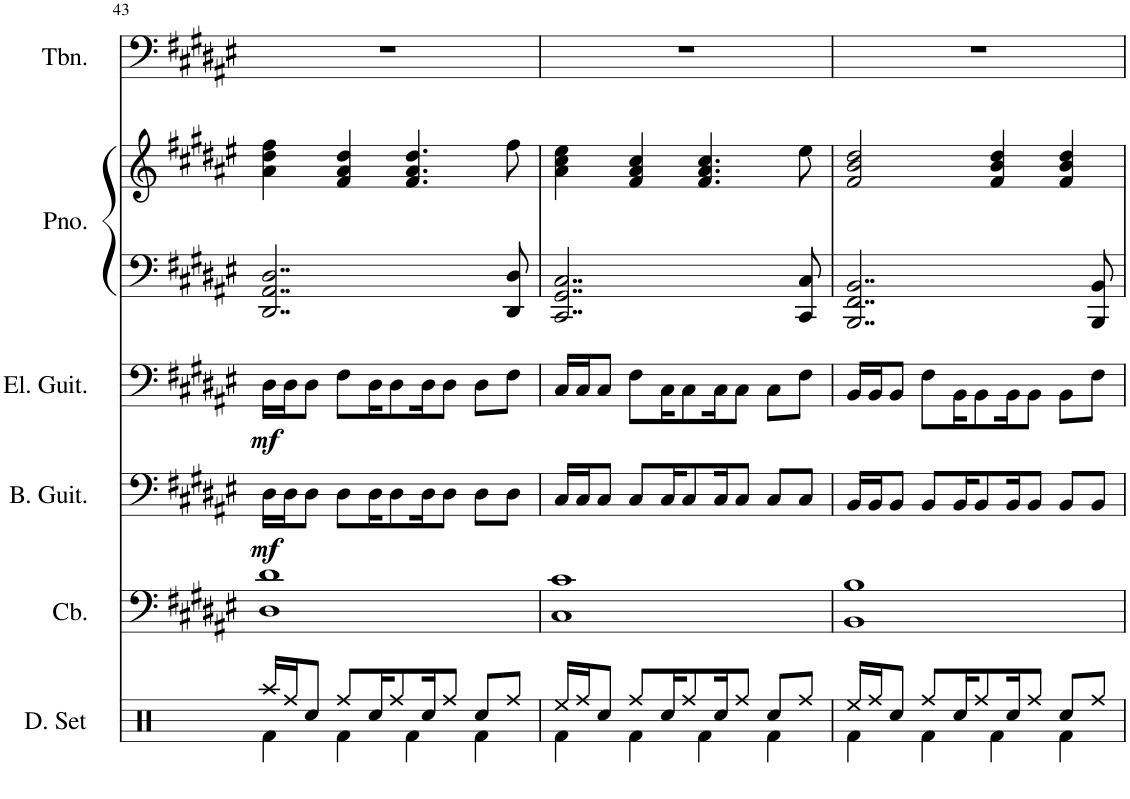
**kern	**kern	**kern	**dynam	**kern	**dynam	**kern	**kern	**kern
*part6	*part5	*part4	*part4	*part3	*part3	*part2	*part2	*part1
*staff7	*staff6	*staff5	*staff5	*staff4	*staff4	*staff3	*staff2	*staff1
*I"Drumset	*I"Contrabass	*I"Bass Guitar	*	*I"Electric Guitar	*	*I"Piano	*	*I"Trombone
*I'D. Set	*I'Cb.	*I'B. Guit.	*	*I'El. Guit.	*	*I'Pno.	*	*I'Tbn.
!!LO:PB:g=z
*clefX	*clefF4	*clefF4	*	*clefF4	*	*clefF4	*clefG2	*clefF4
*	*Trd7c12	*Trd7c12	*	*	*	*	*	*
*k[]	*k[f#c#g#d#a#e#]	*k[f#c#g#d#a#e#]	*	*k[f#c#g#d#a#e#]	*	*k[f#c#g#d#a#e#]	*k[f#c#g#d#a#e#]	*k[f#c#g#d#a#e#]
*M4/4	*M4/4	*M4/4	*	*M4/4	*	*M4/4	*M4/4	*M4/4
=43	=43	=43	=43	=43	=43	=43	=43	=43
*^	*	*	*	*	*	*	*	*
!	!	!	!	!LO:DY:b	!	!LO:DY:b	!	!	!
16Raa/LL	4Rf\	1D# 1d#	16D#\LL	mf	16D#\LL	mf	2..DD#/ 2..AA#/ 2..D#/	4a#\ 4dd#\ 4ff#\	1r
16Rff/J	.	.	16D#\J	.	16D#\J	.	.	.	.
8Rcc/J	.	.	8D#\J	.	8D#\J	.	.	.	.
8Rff/L	4Rf\	.	8D#\L	.	8F#\L	.	.	4f#/ 4a#/ 4dd#/	.
16Rcc/K	.	.	16D#\K	.	16D#\K	.	.	.	.
8Rff/	.	.	8D#\	.	8D#\	.	.	.	.
.	4Rf\	.	.	.	.	.	.	4.f#/ 4.a#/ 4.dd#/	.
16Rcc/K	.	.	16D#\K	.	16D#\K	.	.	.	.
8Rff/J	.	.	8D#\J	.	8D#\J	.	.	.	.
8Rcc/L	4Rf\	.	8D#\L	.	8D#\L	.	.	.	.
8Rff/J	.	.	8D#\J	.	8F#\J	.	8DD#/ 8D#/	8ff#\	.
=44	=44	=44	=44	=44	=44	=44	=44	=44	=44
16Ree/LL	4Rf\	1C# 1c#	16C#/LL	.	16C#/LL	.	2..CC#/ 2..GG#/ 2..C#/	4a#\ 4cc#\ 4ee#\	1r
16Rff/J	.	.	16C#/J	.	16C#/J	.	.	.	.
8Rcc/J	.	.	8C#/J	.	8C#/J	.	.	.	.
8Rff/L	4Rf\	.	8C#/L	.	8F#\L	.	.	4f#/ 4a#/ 4cc#/	.
16Rcc/K	.	.	16C#/K	.	16C#\K	.	.	.	.
8Rff/	.	.	8C#/	.	8C#\	.	.	.	.
.	4Rf\	.	.	.	.	.	.	4.f#/ 4.a#/ 4.cc#/	.
16Rcc/K	.	.	16C#/K	.	16C#\K	.	.	.	.
8Rff/J	.	.	8C#/J	.	8C#\J	.	.	.	.
8Rcc/L	4Rf\	.	8C#/L	.	8C#\L	.	.	.	.
8Rff/J	.	.	8C#/J	.	8F#\J	.	8CC#/ 8C#/	8ee#\	.
=45	=45	=45	=45	=45	=45	=45	=45	=45	=45
16Ree/LL	4Rf\	1BB 1B	16BB/LL	.	16BB/LL	.	2..BBB/ 2..FF#/ 2..BB/	2f#/ 2b/ 2dd#/	1r
16Rff/J	.	.	16BB/J	.	16BB/J	.	.	.	.
8Rcc/J	.	.	8BB/J	.	8BB/J	.	.	.	.
8Rff/L	4Rf\	.	8BB/L	.	8F#\L	.	.	.	.
16Rcc/K	.	.	16BB/K	.	16BB\K	.	.	.	.
8Rff/	.	.	8BB/	.	8BB\	.	.	.	.
.	4Rf\	.	.	.	.	.	.	4f#/ 4b/ 4dd#/	.
16Rcc/K	.	.	16BB/K	.	16BB\K	.	.	.	.
8Rff/J	.	.	8BB/J	.	8BB\J	.	.	.	.
8Rcc/L	4Rf\	.	8BB/L	.	8BB\L	.	.	4f#/ 4b/ 4dd#/	.
8Rff/J	.	.	8BB/J	.	8F#\J	.	8BBB/ 8BB/	.	.
*v	*v	*	*	*	*	*	*	*	*
=	=	=	=	=	=	=	=	=
*-	*-	*-	*-	*-	*-	*-	*-	*-
